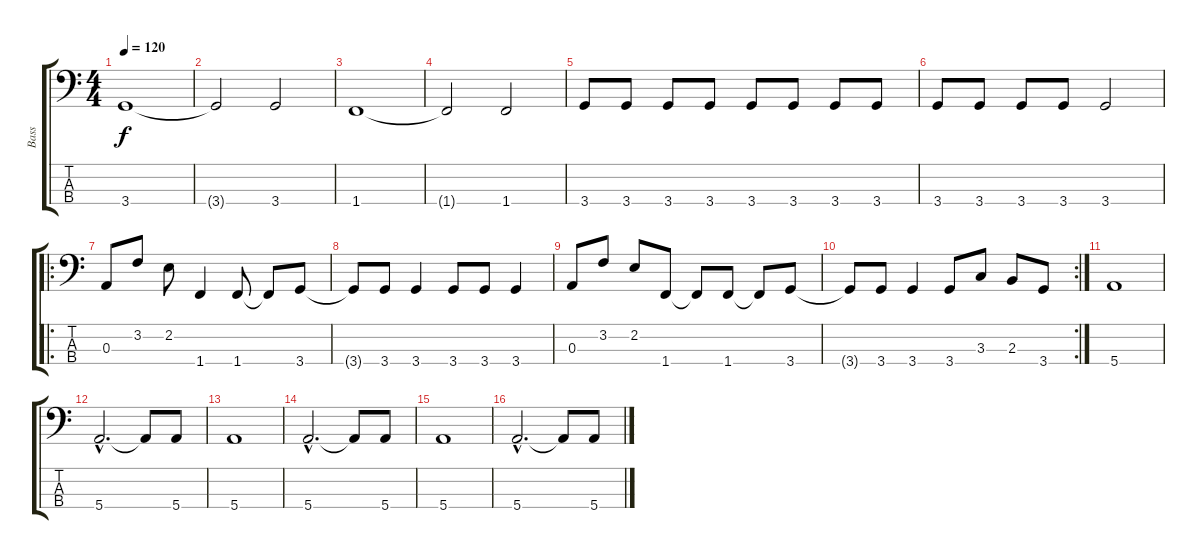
\track ("Bass" "Bass") {instrument electricbassfinger}
\staff {score tabs}
\tuning (G2 D2 A1 E1) {hide}
\ts (4 4)
\tempo 120
\clef f4
\ks c
3.4.1{dy f} |
3.4{t}.2 3.4.2 |
1.4.1 |
1.4{t}.2 1.4.2 |
3.4.8 3.4.8 3.4.8 3.4.8 3.4.8 3.4.8 3.4.8 3.4.8 |
3.4.8 3.4.8 3.4.8 3.4.8 3.4.2 |
\ro
0.3.8 3.2.8 2.2.8 1.4.4 1.4.8 1.4{t}.8 3.4.8 |
3.4{t}.8 3.4.8 3.4.4 3.4.8 3.4.8 3.4.4 |
0.3.8 3.2.8 2.2.8 1.4.8 1.4{t}.8 1.4.8 1.4{t}.8 3.4.8 |
\rc 2
3.4{t}.8 3.4.8 3.4.4 3.4.8 3.3.8 2.3.8 3.4.8 |
5.4.1 |
5.4{hac}.2{d} 5.4{t}.8 5.4.8 |
5.4.1 |
5.4{hac}.2{d} 5.4{t}.8 5.4.8 |
5.4.1 |
5.4{hac}.2{d} 5.4{t}.8 5.4.8
